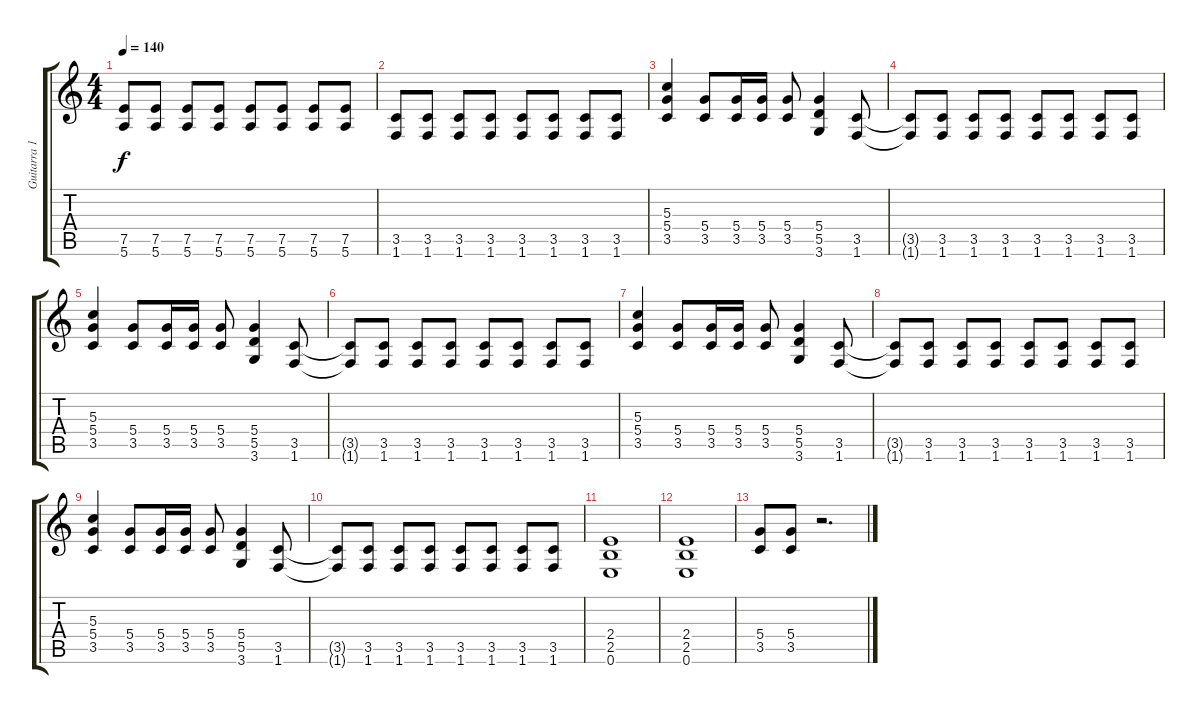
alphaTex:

\track ("Guitarra 1" "Guitarra 1") {instrument distortionguitar}
\staff {score tabs}
\tuning (E4 B3 G3 D3 A2 E2) {hide}
\ts (4 4)
\tempo 140
\clef g2
\ks c
(7.5 5.6).8{dy f} (7.5 5.6).8 (7.5 5.6).8 (7.5 5.6).8 (7.5 5.6).8 (7.5 5.6).8 (7.5 5.6).8 (7.5 5.6).8 |
(3.5 1.6).8 (3.5 1.6).8 (3.5 1.6).8 (3.5 1.6).8 (3.5 1.6).8 (3.5 1.6).8 (3.5 1.6).8 (3.5 1.6).8 |
(5.3 5.4 3.5).4 (5.4 3.5).8 (5.4 3.5).16 (5.4 3.5).16 (5.4 3.5).8 (5.4 5.5 3.6).4 (3.5 1.6).8 |
(3.5{t} 1.6{t}).8 (3.5 1.6).8 (3.5 1.6).8 (3.5 1.6).8 (3.5 1.6).8 (3.5 1.6).8 (3.5 1.6).8 (3.5 1.6).8 |
(5.3 5.4 3.5).4 (5.4 3.5).8 (5.4 3.5).16 (5.4 3.5).16 (5.4 3.5).8 (5.4 5.5 3.6).4 (3.5 1.6).8 |
(3.5{t} 1.6{t}).8 (3.5 1.6).8 (3.5 1.6).8 (3.5 1.6).8 (3.5 1.6).8 (3.5 1.6).8 (3.5 1.6).8 (3.5 1.6).8 |
(5.3 5.4 3.5).4 (5.4 3.5).8 (5.4 3.5).16 (5.4 3.5).16 (5.4 3.5).8 (5.4 5.5 3.6).4 (3.5 1.6).8 |
(3.5{t} 1.6{t}).8 (3.5 1.6).8 (3.5 1.6).8 (3.5 1.6).8 (3.5 1.6).8 (3.5 1.6).8 (3.5 1.6).8 (3.5 1.6).8 |
(5.3 5.4 3.5).4 (5.4 3.5).8 (5.4 3.5).16 (5.4 3.5).16 (5.4 3.5).8 (5.4 5.5 3.6).4 (3.5 1.6).8 |
(3.5{t} 1.6{t}).8 (3.5 1.6).8 (3.5 1.6).8 (3.5 1.6).8 (3.5 1.6).8 (3.5 1.6).8 (3.5 1.6).8 (3.5 1.6).8 |
(2.4 2.5 0.6).1 |
(2.4 2.5 0.6).1 |
(5.4 3.5).8 (5.4 3.5).8 r.2{d}
